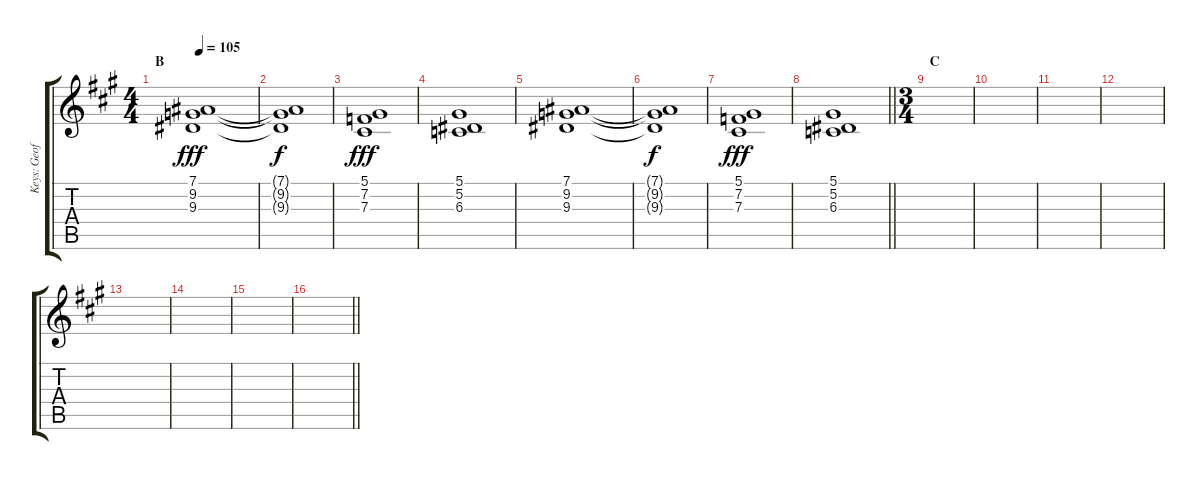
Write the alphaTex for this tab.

\track ("Keys: Geoff" "Keys: Geof") {instrument stringensemble1}
\staff {score tabs}
\tuning (Eb4 Bb3 Gb3 Db3 Ab2 Eb2) {hide}
\ts (4 4)
\section ("" "B")
\tempo 105
\clef g2
\ks a
(7.1 9.2 9.3).1{dy fff} |
(7.1{t} 9.2{t} 9.3{t}).1{dy f} |
(5.1 7.2 7.3).1{dy fff} |
(5.1 5.2 6.3).1 |
(7.1 9.2 9.3).1 |
(7.1{t} 9.2{t} 9.3{t}).1{dy f} |
(5.1 7.2 7.3).1{dy fff} |
\barLineRight lightlight
(5.1 5.2 6.3).1 |
\ts (3 4)
\section ("" "C")
|
|
|
|
|
|
|
\barLineRight lightlight
